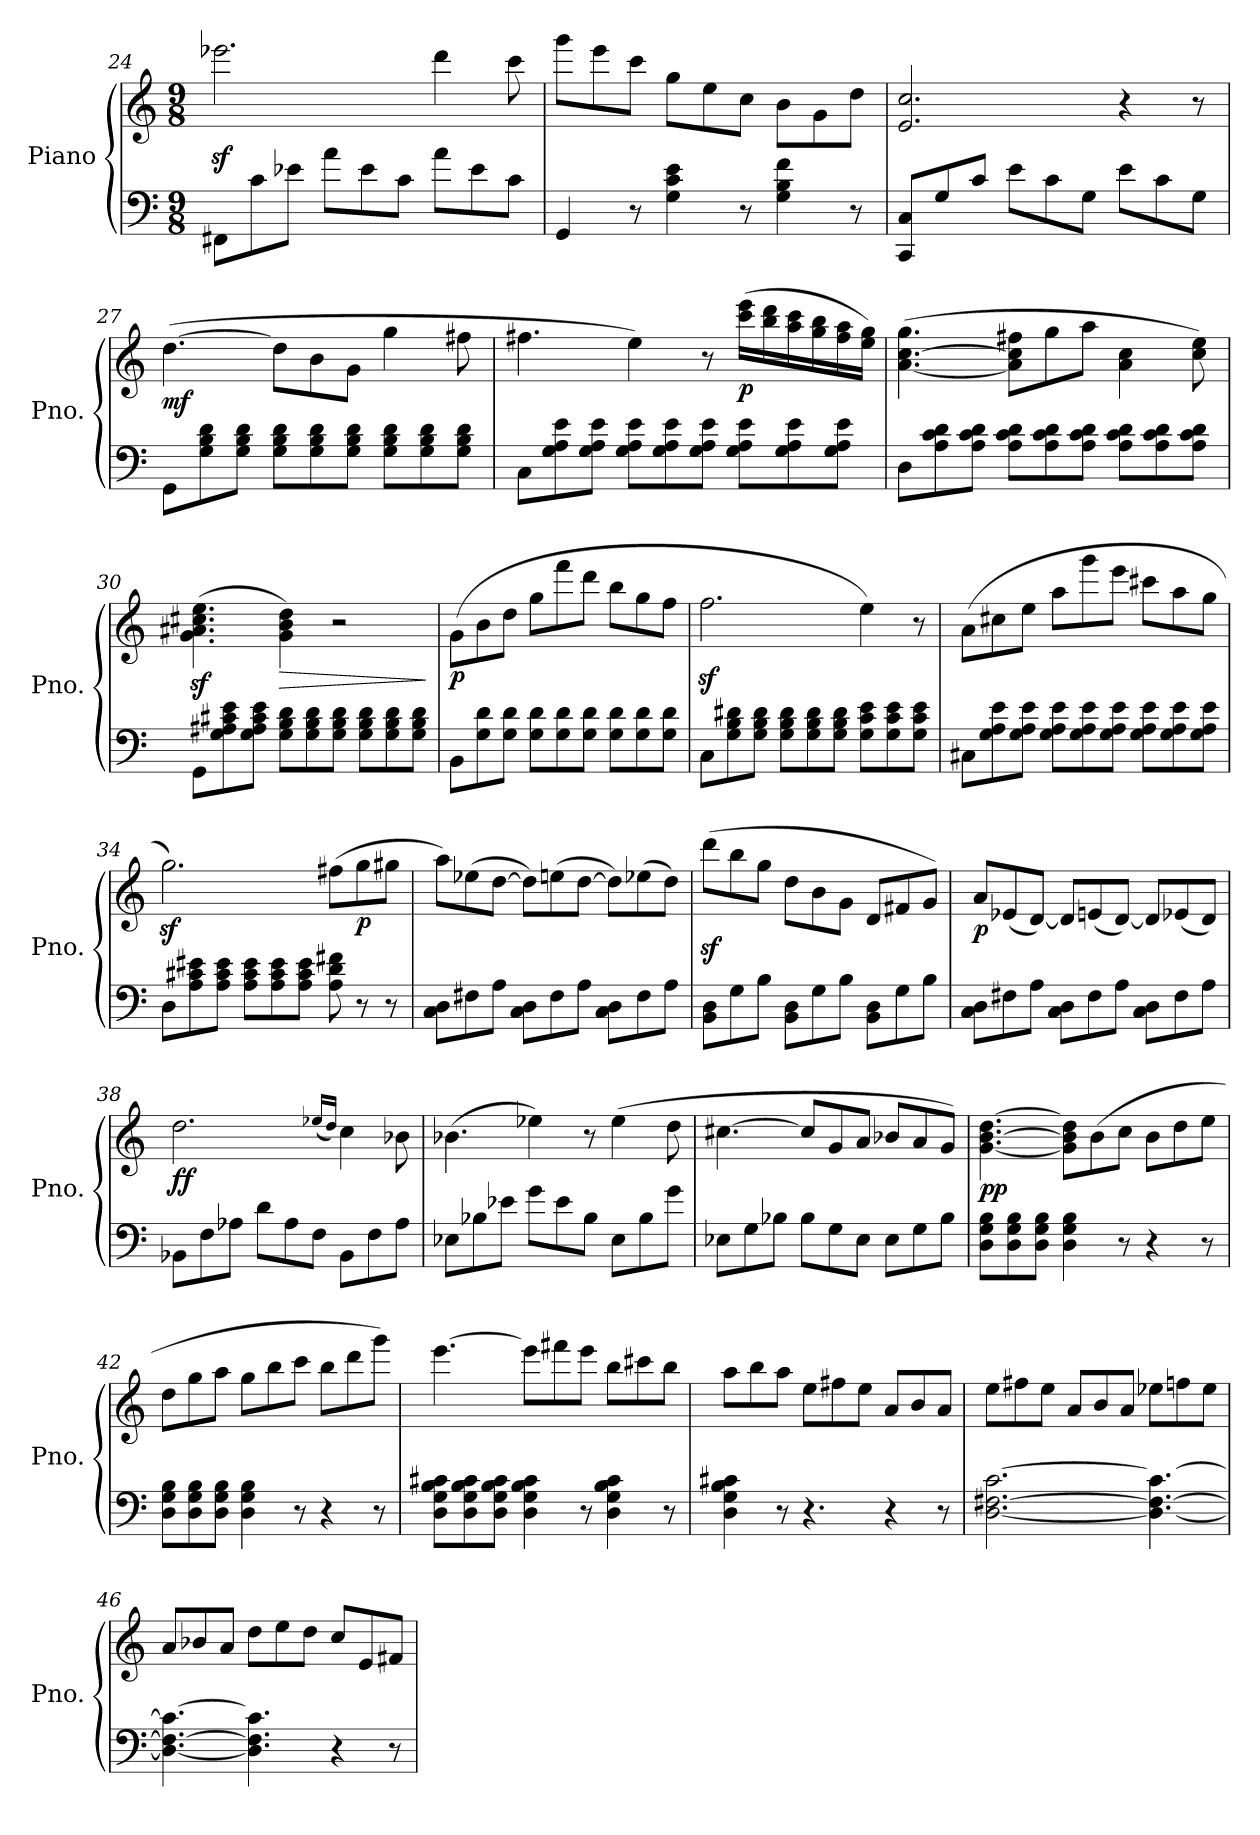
**kern	**kern	**dynam
*part1	*part1	*part1
*staff2	*staff1	*staff1/2
*I"Piano	*	*
*I'Pno.	*	*
*clefF4	*clefG2	*
*k[]	*k[]	*
*M9/8	*M9/8	*
=24	=24	=24
8FF#X\L	2.eee-Xz<\	.
8c\	.	.
8e-X\J	.	.
8a\L	.	.
8e-\	.	.
8c\J	.	.
8a\L	4ddd\	.
8e-\	.	.
8c\J	8ccc\	.
!!LO:PB:g=z
=25	=25	=25
4GG/	8ggg\L	.
.	8eee\	.
8r	8ccc\J	.
4G\ 4c\ 4e\	8gg\L	.
.	8ee\	.
8r	8cc\J	.
4G\ 4B\ 4f\	8b\L	.
.	8g\	.
8r	8dd\J	.
=26	=26	=26
8CC/ 8C/L	2.e/ 2.cc/	.
8G/	.	.
8c/J	.	.
8e\L	.	.
8c\	.	.
8G\J	.	.
8e\L	4r	.
8c\	.	.
8G\J	8r	.
=27	=27	=27
!	!	!LO:DY:b
8GG\L	(>[4.dd\	mf
8G\ 8B\ 8d\	.	.
8G\ 8B\ 8d\J	.	.
8G\ 8B\ 8d\L	8dd\L]	.
8G\ 8B\ 8d\	8b\	.
8G\ 8B\ 8d\J	8g\J	.
8G\ 8B\ 8d\L	4gg\	.
8G\ 8B\ 8d\	.	.
8G\ 8B\ 8d\J	8ff#X\	.
=28	=28	=28
8C\L	4.ff#X\	.
8G\ 8A\ 8e\	.	.
8G\ 8A\ 8e\J	.	.
8G\ 8A\ 8e\L	4ee\)	.
8G\ 8A\ 8e\	.	.
8G\ 8A\ 8e\J	8r	.
!	!	!LO:DY:b
8G\ 8A\ 8e\L	(>16ccc\ 16eee\LL	p
.	16bb\ 16ddd\	.
8G\ 8A\ 8e\	16aa\ 16ccc\	.
.	16gg\ 16bb\	.
8G\ 8A\ 8e\J	16ff#\ 16aa\	.
.	16ee\ 16gg\JJ)	.
!!LO:LB:g=z
=29	=29	=29
8D\L	(>[4.a\ [4.cc\ 4.gg\	.
8A\ 8c\ 8d\	.	.
8A\ 8c\ 8d\J	.	.
8A\ 8c\ 8d\L	8a\] 8cc\] 8ff#X\L	.
8A\ 8c\ 8d\	8gg\	.
8A\ 8c\ 8d\J	8aa\J	.
8A\ 8c\ 8d\L	4a\ 4cc\	.
8A\ 8c\ 8d\	.	.
8A\ 8c\ 8d\J	8cc\ 8ee\)	.
=30	=30	=30
8GG\L	(>4.g\z< 4.a#X\z< 4.cc#X\z< 4.ee\z<	.
8G\ 8A#X\ 8c#X\ 8e\	.	.
8G\ 8A#\ 8c#\ 8e\J	.	.
!	!	!LO:HP:b
8G\ 8B\ 8d\L	4g\ 4b\ 4dd\)	>
8G\ 8B\ 8d\	.	.
8G\ 8B\ 8d\J	2r	.
8G\ 8B\ 8d\L	.	.
8G\ 8B\ 8d\	.	.
8G\ 8B\ 8d\J	.	.
.	.	]
=31	=31	=31
!	!	!LO:DY:b
8BB\L	(>8g\L	p
8G\ 8d\	8b\	.
8G\ 8d\J	8dd\J	.
8G\ 8d\L	8gg\L	.
8G\ 8d\	8fff\	.
8G\ 8d\J	8ddd\J	.
8G\ 8d\L	8bb\L	.
8G\ 8d\	8gg\	.
8G\ 8d\J	8ff\J	.
!!LO:LB:g=z
=32	=32	=32
8C\L	2.ffz<\	.
8G\ 8B\ 8d#X\	.	.
8G\ 8B\ 8d#\J	.	.
8G\ 8B\ 8d#\L	.	.
8G\ 8B\ 8d#\	.	.
8G\ 8B\ 8d#\J	.	.
8G\ 8c\ 8e\L	4ee\)	.
8G\ 8c\ 8e\	.	.
8G\ 8c\ 8e\J	8r	.
=33	=33	=33
8C#X\L	(>8a\L	.
8G\ 8A\ 8e\	8cc#X\	.
8G\ 8A\ 8e\J	8ee\J	.
8G\ 8A\ 8e\L	8aa\L	.
8G\ 8A\ 8e\	8ggg\	.
8G\ 8A\ 8e\J	8eee\J	.
8G\ 8A\ 8e\L	8ccc#X\L	.
8G\ 8A\ 8e\	8aa\	.
8G\ 8A\ 8e\J	8gg\J	.
=34	=34	=34
8D\L	2.ggz<\)	.
8A\ 8c#X\ 8e#X\	.	.
8A\ 8c#\ 8e#\J	.	.
8A\ 8c#\ 8e#\L	.	.
8A\ 8c#\ 8e#\	.	.
8A\ 8c#\ 8e#\J	.	.
8A\ 8d\ 8f#X\	(>8ff#X\L	.
!	!	!LO:DY:b
8r	8gg\	p
8r	8gg#X\J	.
!!LO:LB:g=z
=35	=35	=35
8C\ 8D\L	8aa\L)	.
8F#X\	(>8ee-X\	.
8A\J	[8dd\J	.
8C\ 8D\L	8dd\L])	.
8F#\	(>8een\	.
8A\J	[8dd\J	.
8C\ 8D\L	8dd\L])	.
8F#\	(>8ee-X\	.
8A\J	8dd\J)	.
=36	=36	=36
8BB\ 8D\L	(>8dddz<\L	.
8G\	8bb\	.
8B\J	8gg\J	.
8BB\ 8D\L	8dd\L	.
8G\	8b\	.
8B\J	8g\J	.
8BB\ 8D\L	8d/L	.
8G\	8f#X/	.
8B\J	8g/J)	.
=37	=37	=37
!	!	!LO:DY:b
8C\ 8D\L	8a/L	p
8F#X\	(<8e-X/	.
8A\J	[8d/J)	.
8C\ 8D\L	8d/L]	.
8F#\	(<8en/	.
8A\J	[8d/J)	.
8C\ 8D\L	8d/L]	.
8F#\	(<8e-X/	.
8A\J	8d/J)	.
=38	=38	=38
!	!	!LO:DY:b
8BB-X\L	2.dd\	ff
8F\	.	.
8A-X\J	.	.
8d\L	.	.
8A-\	.	.
8F\J	.	.
.	(<16qee-X/LL	.
.	16qdd/JJ)	.
8BB-\L	4cc\	.
8F\	.	.
8A-\J	8b-X\	.
!!LO:LB:g=z
=39	=39	=39
8E-X\L	(>4.b-X\	.
8B-X\	.	.
8e-X\J	.	.
8g\L	4ee-X\)	.
8e-\	.	.
8B-\J	8r	.
8E-\L	(>4ee-\	.
8B-\	.	.
8g\J	8dd\	.
=40	=40	=40
8E-X\L	[4.cc#X\	.
8G\	.	.
8B-X\J	.	.
8B-\L	8cc#/L]	.
8G\	8g/	.
8E-\J	8a/J	.
8E-\L	8b-X/L	.
8G\	8a/	.
8B-\J	8g/J)	.
=41	=41	=41
!	!	!LO:DY:b
8D\ 8G\ 8B\L	[4.g\ [4.b\ [4.dd\	pp
8D\ 8G\ 8B\	.	.
8D\ 8G\ 8B\J	.	.
4D\ 4G\ 4B\	8g\] 8b\] 8dd\]L	.
.	(>8b\	.
8r	8cc\J	.
4r	8b\L	.
.	8dd\	.
8r	8ee\J	.
=42	=42	=42
8D\ 8G\ 8B\L	8dd\L	.
8D\ 8G\ 8B\	8gg\	.
8D\ 8G\ 8B\J	8aa\J	.
4D\ 4G\ 4B\	8gg\L	.
.	8bb\	.
8r	8ccc\J	.
4r	8bb\L	.
.	8ddd\	.
8r	8ggg\J)	.
!!LO:LB:g=z
=43	=43	=43
8D\ 8G\ 8B\ 8c#X\L	[4.eee\	.
8D\ 8G\ 8B\ 8c#\	.	.
8D\ 8G\ 8B\ 8c#\J	.	.
4D\ 4G\ 4B\ 4c#\	8eee\L]	.
.	8fff#X\	.
8r	8eee\J	.
4D\ 4G\ 4B\ 4c#\	8bb\L	.
.	8ccc#X\	.
8r	8bb\J	.
=44	=44	=44
4D\ 4G\ 4B\ 4c#X\	8aa\L	.
.	8bb\	.
8r	8aa\J	.
4.r	8ee\L	.
.	8ff#X\	.
.	8ee\J	.
4r	8a/L	.
.	8b/	.
8r	8a/J	.
=45	=45	=45
[2.D\ [2.F#X\ [2.c\	8ee\L	.
.	8ff#X\	.
.	8ee\J	.
.	8a/L	.
.	8b/	.
.	8a/J	.
4.D\_ 4.F#\_ 4.c\_	8ee-X\L	.
.	8ffn\	.
.	8ee-\J	.
=46	=46	=46
4.D\_ 4.F#\_ 4.c\_	8a/L	.
.	8b-X/	.
.	8a/J	.
4.D\] 4.F#\] 4.c\]	8dd\L	.
.	8ee\	.
.	8dd\J	.
4r	8cc/L	.
.	8e/	.
8r	8f#X/J	.
=	=	=
*-	*-	*-
